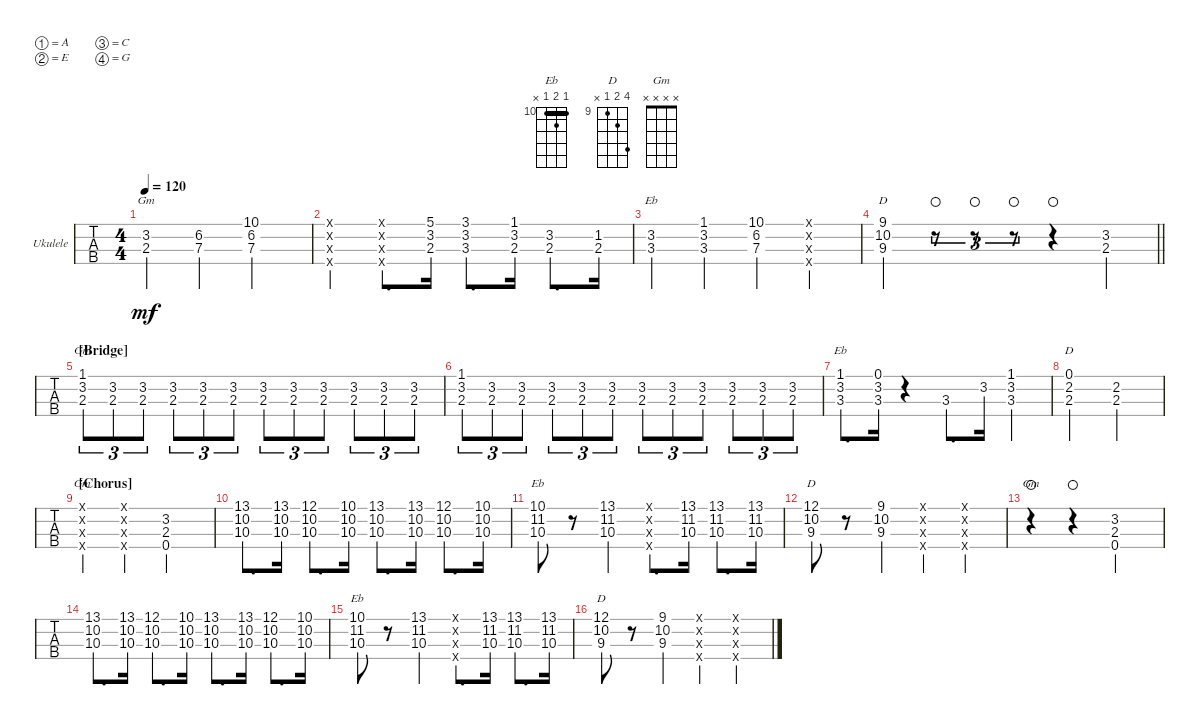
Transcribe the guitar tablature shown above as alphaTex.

\bracketExtendMode groupsimilarinstruments
\firstSystemTrackNameOrientation horizontal
\otherSystemsTrackNameOrientation horizontal
\track ("" "Ukulele") {instrument shamisen}
\staff {tabs}
\tuning (A4 E4 C4 G4)
\chord ("Eb" x 3 3 x) {barre 3}
\chord ("D" 9 10 9 x) {firstfret 9 barre 9}
\chord ("Eb" 1 3 3 x)
\chord ("D" 0 2 2 x)
\chord ("Eb" 10 11 10 x) {firstfret 10 barre 10}
\chord ("D" 12 10 9 x) {firstfret 9}
\chord ("Gm" 0 0 0 0)
\chord ("Gm" x 3 x x)
\chord ("Gm" 1 x x x)
\chord ("Gm" x x x x)
\ts (4 4)
\tempo 120
\clef g2
\ks gminor
(3.2 2.3).4{ch "Gm" dy mf} (7.3 6.2).4 (10.1 6.2 7.3).2 |
(0.1{x} 0.2{x} 0.3{x} 0.4{x}).4 (0.4{x} 0.3{x} 0.2{x} 0.1{x}).8{d} (5.1 2.3 3.2).16 (3.1 3.2 3.3).8{d} (1.1 2.3 3.2).16 (3.2 2.3).8{d} (1.2 2.3).16 |
(3.2 3.3).4{ch "Eb"} (3.2 1.1 3.3).4 (10.1 7.3 6.2).4 (0.1{x} 0.2{x} 0.3{x} 0.4{x}).4 |
\barLineRight lightlight
(9.1 10.2 9.3).4{ch "D"} r.8{tu (3 2) waho} r.8{tu (3 2) waho} r.8{tu (3 2) waho} r.4{waho} (3.2 2.3).4 |
\section ("" "[Bridge]")
(1.1 2.3 3.2).8{tu (3 2) ch "Gm"} (3.2 2.3).8{tu (3 2)} (3.2 2.3).8{tu (3 2)} (3.2 2.3).8{tu (3 2)} (3.2 2.3).8{tu (3 2)} (3.2 2.3).8{tu (3 2)} (3.2 2.3).8{tu (3 2)} (3.2 2.3).8{tu (3 2)} (3.2 2.3).8{tu (3 2)} (3.2 2.3).8{tu (3 2)} (3.2 2.3).8{tu (3 2)} (3.2 2.3).8{tu (3 2)} |
(1.1 3.2 2.3).8{tu (3 2)} (3.2 2.3).8{tu (3 2)} (3.2 2.3).8{tu (3 2)} (3.2 2.3).8{tu (3 2)} (3.2 2.3).8{tu (3 2)} (3.2 2.3).8{tu (3 2)} (3.2 2.3).8{tu (3 2)} (3.2 2.3).8{tu (3 2)} (3.2 2.3).8{tu (3 2)} (3.2 2.3).8{tu (3 2)} (3.2 2.3).8{tu (3 2)} (3.2 2.3).8{tu (3 2)} |
(3.3 1.1 3.2).8{d ch "Eb"} (0.1 3.2 3.3).16 r.4 3.3.8{d} 3.2.16 (3.2 1.1 3.3).4 |
(0.1 2.2 2.3).2{ch "D"} (2.2 2.3).2 |
\section ("" "[Chorus]")
(0.1{x} 0.2{x} 0.3{x} 0.4{x}).4{ch "Gm"} (0.4{x} 0.3{x} 0.2{x} 0.1{x}).4 (3.2 2.3 0.4).2 |
(13.1 10.2 10.3).8{d} (13.1 10.2 10.3).16 (12.1 10.2 10.3).8{d} (10.1 10.2 10.3).16 (13.1 10.2 10.3).8{d} (13.1 10.2 10.3).16 (12.1 10.2 10.3).8{d} (10.1 10.2 10.3).16 |
(10.1 11.2 10.3).8{ch "Eb"} r.8 (13.1 11.2 10.3).4 (0.1{x} 0.2{x} 0.3{x} 0.4{x}).8{d} (13.1 11.2 10.3).16 (13.1 11.2 10.3).8{d} (13.1 11.2 10.3).16 |
(12.1 10.2 9.3).8{ch "D"} r.8 (9.1 10.2 9.3).4 (0.1{x} 0.2{x} 0.3{x} 0.4{x}).4 (0.4{x} 0.3{x} 0.2{x} 0.1{x}).4 |
r.4{ch "Gm" waho} r.4{waho} (3.2 2.3 0.4).2 |
(13.1 10.2 10.3).8{d} (13.1 10.2 10.3).16 (12.1 10.2 10.3).8{d} (10.1 10.2 10.3).16 (13.1 10.2 10.3).8{d} (13.1 10.2 10.3).16 (12.1 10.2 10.3).8{d} (10.1 10.2 10.3).16 |
(10.1 11.2 10.3).8{ch "Eb"} r.8 (13.1 11.2 10.3).4 (0.1{x} 0.2{x} 0.3{x} 0.4{x}).8{d} (13.1 11.2 10.3).16 (13.1 11.2 10.3).8{d} (13.1 11.2 10.3).16 |
(12.1 10.2 9.3).8{ch "D"} r.8 (9.1 10.2 9.3).4 (0.1{x} 0.2{x} 0.3{x} 0.4{x}).4 (0.4{x} 0.3{x} 0.2{x} 0.1{x}).4
